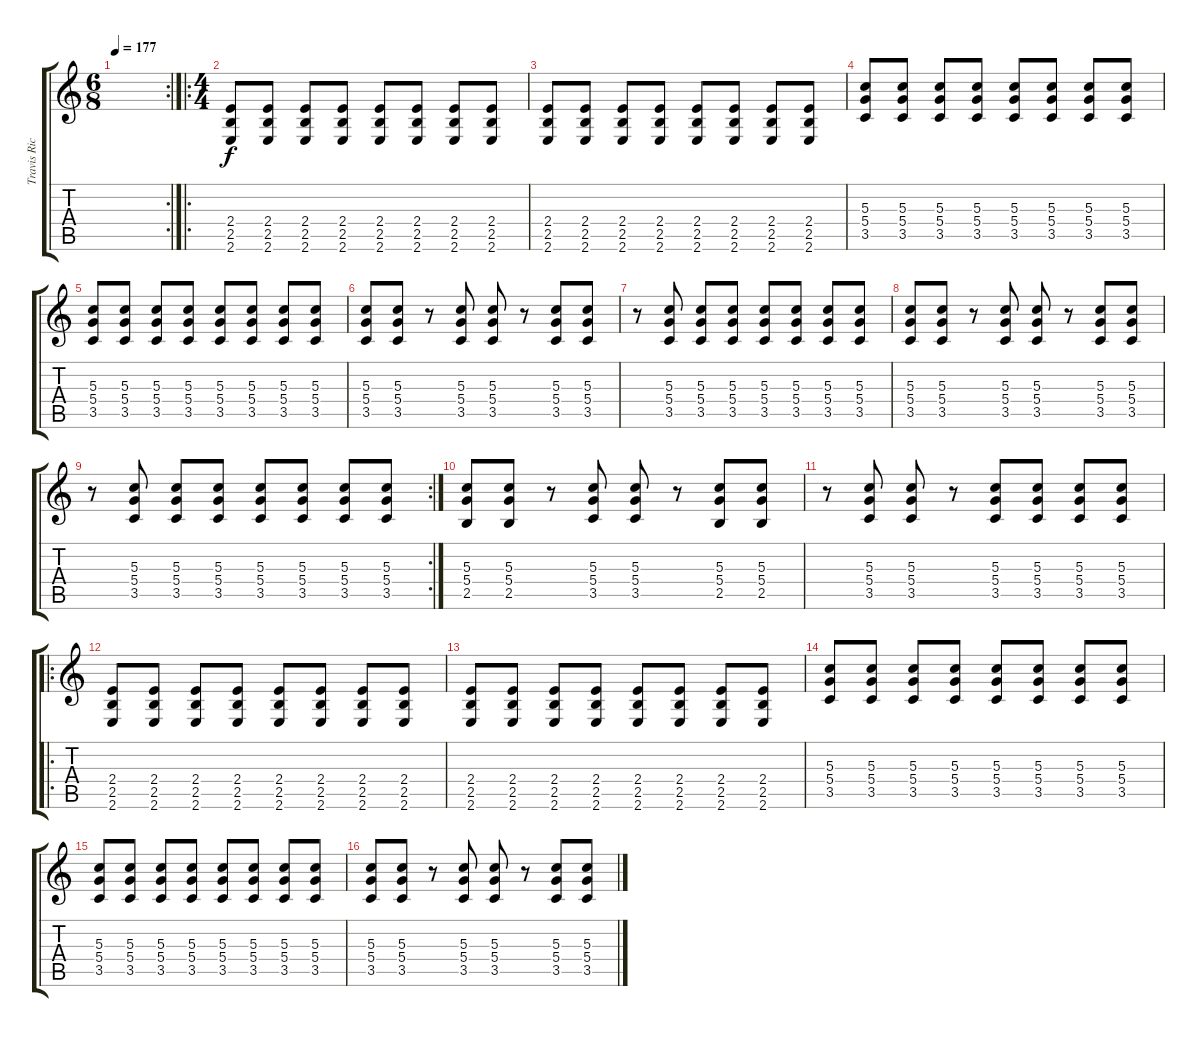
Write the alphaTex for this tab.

\track ("Travis Richter" "Travis Ric") {instrument overdrivenguitar}
\staff {score tabs}
\tuning (E4 B3 G3 D3 A2 D2) {hide}
\rc 2
\ts (6 8)
\tempo 177
\clef g2
\ks c
|
\ro
\ts (4 4)
(2.4 2.5 2.6).8 (2.4 2.5 2.6).8 (2.4 2.5 2.6).8 (2.4 2.5 2.6).8 (2.4 2.5 2.6).8 (2.4 2.5 2.6).8 (2.4 2.5 2.6).8 (2.4 2.5 2.6).8 |
(2.4 2.5 2.6).8 (2.4 2.5 2.6).8 (2.4 2.5 2.6).8 (2.4 2.5 2.6).8 (2.4 2.5 2.6).8 (2.4 2.5 2.6).8 (2.4 2.5 2.6).8 (2.4 2.5 2.6).8 |
(5.3 5.4 3.5).8 (5.3 5.4 3.5).8 (5.3 5.4 3.5).8 (5.3 5.4 3.5).8 (5.3 5.4 3.5).8 (5.3 5.4 3.5).8 (5.3 5.4 3.5).8 (5.3 5.4 3.5).8 |
(5.3 5.4 3.5).8 (5.3 5.4 3.5).8 (5.3 5.4 3.5).8 (5.3 5.4 3.5).8 (5.3 5.4 3.5).8 (5.3 5.4 3.5).8 (5.3 5.4 3.5).8 (5.3 5.4 3.5).8 |
(5.3 5.4 3.5).8 (5.3 5.4 3.5).8 r.8 (5.3 5.4 3.5).8 (5.3 5.4 3.5).8 r.8 (5.3 5.4 3.5).8 (5.3 5.4 3.5).8 |
r.8 (5.3 5.4 3.5).8 (5.3 5.4 3.5).8 (5.3 5.4 3.5).8 (5.3 5.4 3.5).8 (5.3 5.4 3.5).8 (5.3 5.4 3.5).8 (5.3 5.4 3.5).8 |
(5.3 5.4 3.5).8 (5.3 5.4 3.5).8 r.8 (5.3 5.4 3.5).8 (5.3 5.4 3.5).8 r.8 (5.3 5.4 3.5).8 (5.3 5.4 3.5).8 |
\rc 2
r.8 (5.3 5.4 3.5).8 (5.3 5.4 3.5).8 (5.3 5.4 3.5).8 (5.3 5.4 3.5).8 (5.3 5.4 3.5).8 (5.3 5.4 3.5).8 (5.3 5.4 3.5).8 |
(5.3 5.4 2.5).8 (5.3 5.4 2.5).8 r.8 (5.3 5.4 3.5).8 (5.3 5.4 3.5).8 r.8 (5.3 5.4 2.5).8 (5.3 5.4 2.5).8 |
r.8 (5.3 5.4 3.5).8 (5.3 5.4 3.5).8 r.8 (5.3 5.4 3.5).8 (5.3 5.4 3.5).8 (5.3 5.4 3.5).8 (5.3 5.4 3.5).8 |
\ro
(2.4 2.5 2.6).8 (2.4 2.5 2.6).8 (2.4 2.5 2.6).8 (2.4 2.5 2.6).8 (2.4 2.5 2.6).8 (2.4 2.5 2.6).8 (2.4 2.5 2.6).8 (2.4 2.5 2.6).8 |
(2.4 2.5 2.6).8 (2.4 2.5 2.6).8 (2.4 2.5 2.6).8 (2.4 2.5 2.6).8 (2.4 2.5 2.6).8 (2.4 2.5 2.6).8 (2.4 2.5 2.6).8 (2.4 2.5 2.6).8 |
(5.3 5.4 3.5).8 (5.3 5.4 3.5).8 (5.3 5.4 3.5).8 (5.3 5.4 3.5).8 (5.3 5.4 3.5).8 (5.3 5.4 3.5).8 (5.3 5.4 3.5).8 (5.3 5.4 3.5).8 |
(5.3 5.4 3.5).8 (5.3 5.4 3.5).8 (5.3 5.4 3.5).8 (5.3 5.4 3.5).8 (5.3 5.4 3.5).8 (5.3 5.4 3.5).8 (5.3 5.4 3.5).8 (5.3 5.4 3.5).8 |
(5.3 5.4 3.5).8 (5.3 5.4 3.5).8 r.8 (5.3 5.4 3.5).8 (5.3 5.4 3.5).8 r.8 (5.3 5.4 3.5).8 (5.3 5.4 3.5).8
